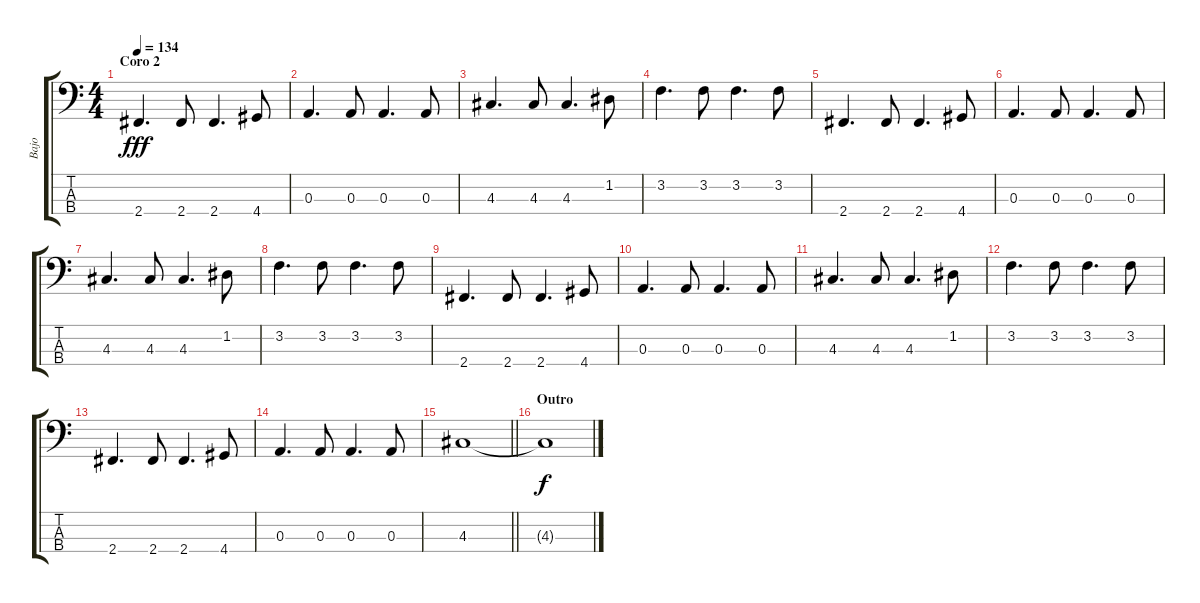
\track ("Bajo" "Bajo") {instrument electricbassfinger}
\staff {score tabs}
\tuning (G2 D2 A1 E1) {hide}
\ts (4 4)
\section ("" "Coro 2")
\tempo 134
\clef f4
\ks c
2.4.4{d dy fff} 2.4.8 2.4.4{d} 4.4.8 |
0.3.4{d} 0.3.8 0.3.4{d} 0.3.8 |
4.3.4{d} 4.3.8 4.3.4{d} 1.2.8 |
3.2.4{d} 3.2.8 3.2.4{d} 3.2.8 |
2.4.4{d} 2.4.8 2.4.4{d} 4.4.8 |
0.3.4{d} 0.3.8 0.3.4{d} 0.3.8 |
4.3.4{d} 4.3.8 4.3.4{d} 1.2.8 |
3.2.4{d} 3.2.8 3.2.4{d} 3.2.8 |
2.4.4{d} 2.4.8 2.4.4{d} 4.4.8 |
0.3.4{d} 0.3.8 0.3.4{d} 0.3.8 |
4.3.4{d} 4.3.8 4.3.4{d} 1.2.8 |
3.2.4{d} 3.2.8 3.2.4{d} 3.2.8 |
2.4.4{d} 2.4.8 2.4.4{d} 4.4.8 |
0.3.4{d} 0.3.8 0.3.4{d} 0.3.8 |
\barLineRight lightlight
4.3.1 |
\section ("" "Outro")
4.3{t}.1{dy f}
